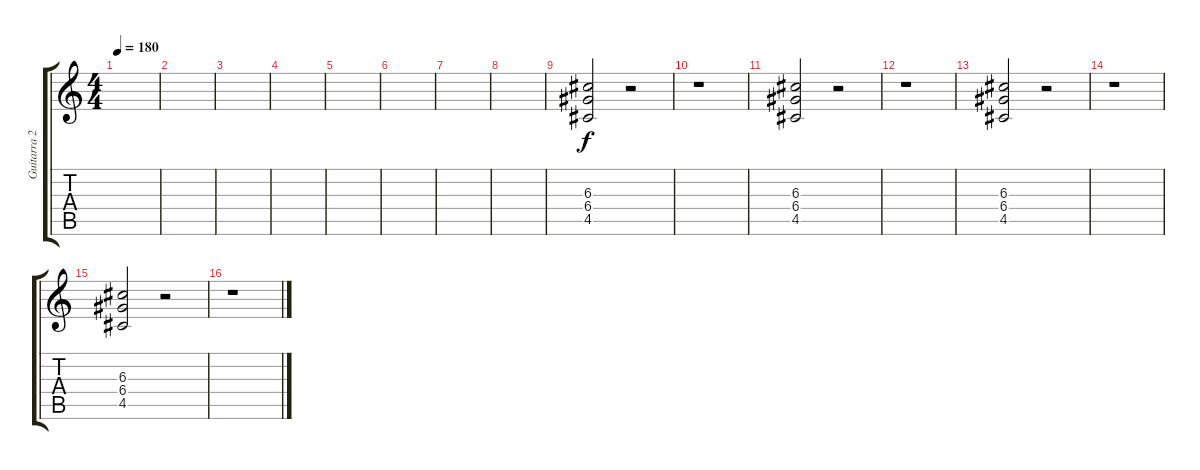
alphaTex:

\track ("Guitarra 2" "Guitarra 2") {instrument distortionguitar}
\staff {score tabs}
\tuning (E4 B3 G3 D3 A2 E2) {hide}
\ts (4 4)
\tempo 180
\clef g2
\ks c
|
|
|
|
|
|
|
|
(6.3 6.4 4.5).2 r.2 |
r.1 |
(6.3 6.4 4.5).2 r.2 |
r.1 |
(6.3 6.4 4.5).2 r.2 |
r.1 |
(6.3 6.4 4.5).2 r.2 |
r.1
